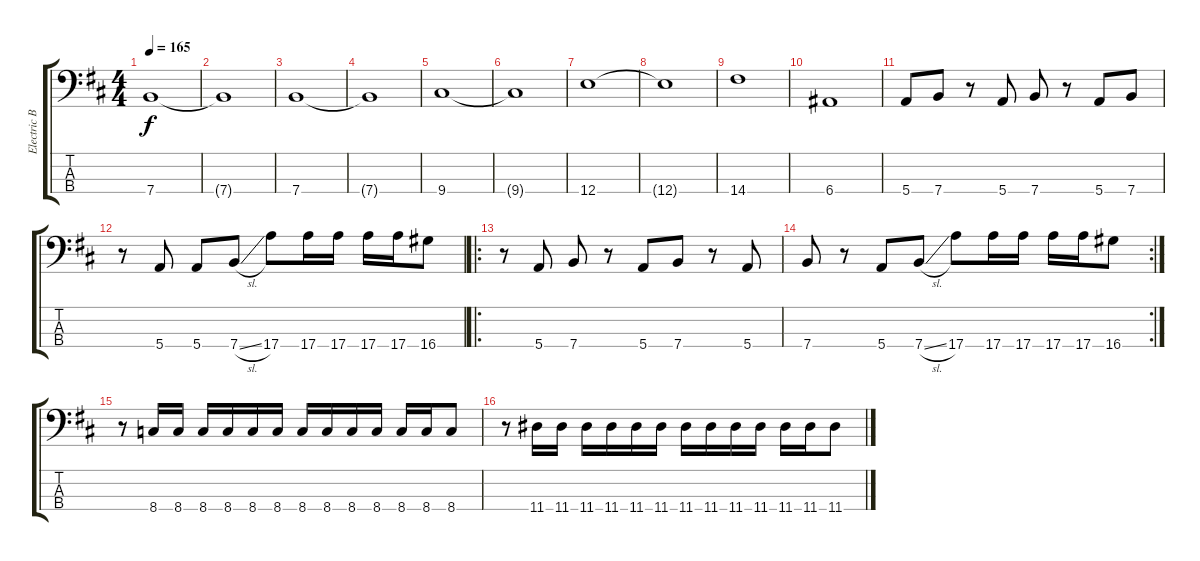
\track ("Electric Bass" "Electric B") {instrument electricbassfinger}
\staff {score tabs}
\tuning (G2 D2 A1 E1) {hide}
\ts (4 4)
\tempo 165
\clef f4
\ks d
7.4{t}.1{dy f} |
7.4{t}.1 |
7.4.1 |
7.4{t}.1 |
9.4.1 |
9.4{t}.1 |
12.4.1 |
12.4{t}.1 |
14.4.1 |
6.4.1 |
5.4.8 7.4.8 r.8 5.4.8 7.4.8 r.8 5.4.8 7.4.8 |
r.8 5.4.8 5.4.8 7.4{sl}.8 17.4.8 17.4.16 17.4.16 17.4.16 17.4.16 16.4.8 |
\ro
r.8 5.4.8 7.4.8 r.8 5.4.8 7.4.8 r.8 5.4.8 |
\rc 2
7.4.8 r.8 5.4.8 7.4{sl}.8 17.4.8 17.4.16 17.4.16 17.4.16 17.4.16 16.4.8 |
r.8 8.4.16 8.4.16 8.4.16 8.4.16 8.4.16 8.4.16 8.4.16 8.4.16 8.4.16 8.4.16 8.4.16 8.4.16 8.4.8 |
r.8 11.4.16 11.4.16 11.4.16 11.4.16 11.4.16 11.4.16 11.4.16 11.4.16 11.4.16 11.4.16 11.4.16 11.4.16 11.4.8
